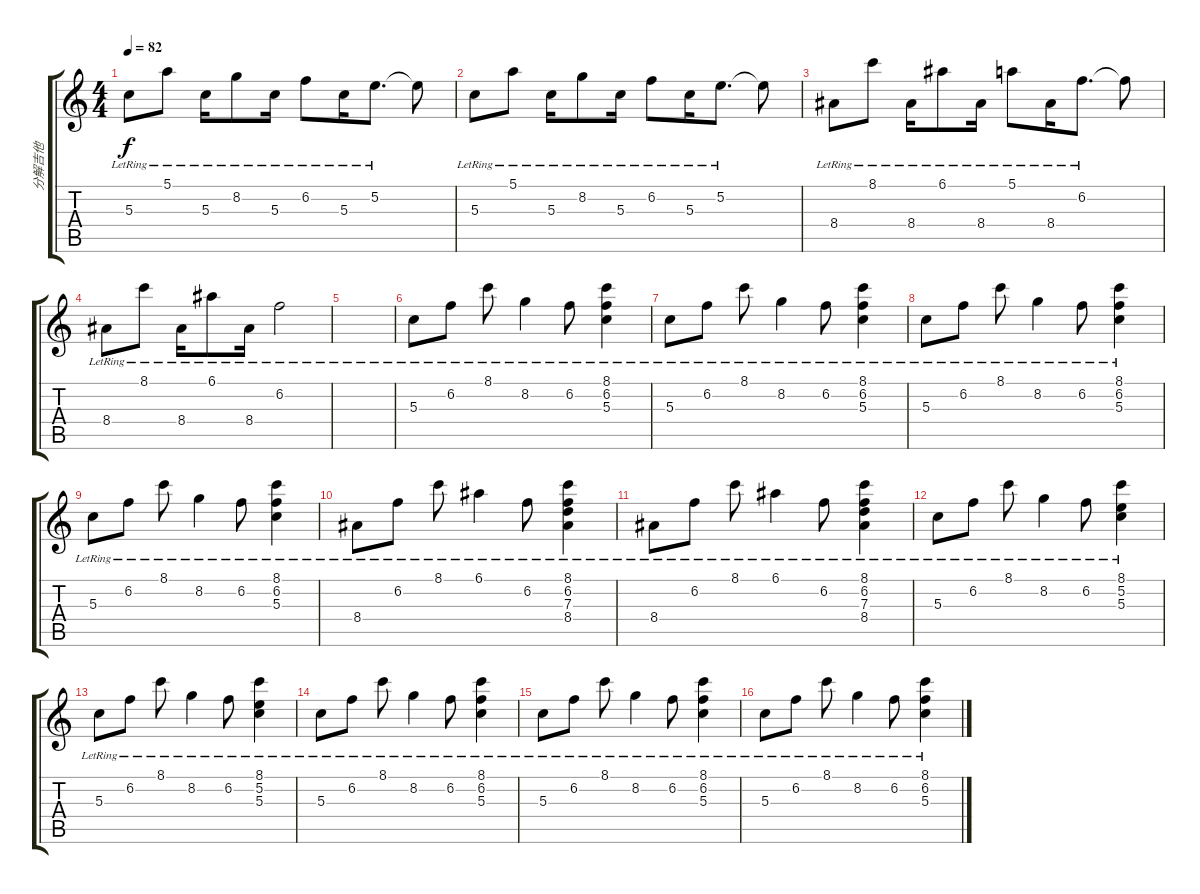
\track ("分解吉他" "分解吉他") {instrument electricguitarclean}
\staff {score tabs}
\tuning (E4 B3 G3 D3 A2 E2) {hide}
\ts (4 4)
\tempo 82
\clef g2
\ks c
5.3{lr}.8{dy f} 5.1{lr}.8 5.3{lr}.16 8.2{lr}.8 5.3{lr}.16 6.2{lr}.8 5.3{lr}.16 5.2{lr}.8{d} 5.2{t}.8 |
5.3{lr}.8 5.1{lr}.8 5.3{lr}.16 8.2{lr}.8 5.3{lr}.16 6.2{lr}.8 5.3{lr}.16 5.2{lr}.8{d} 5.2{t}.8 |
8.4{lr}.8 8.1{lr}.8 8.4{lr}.16 6.1{lr}.8 8.4{lr}.16 5.1{lr}.8 8.4{lr}.16 6.2{lr}.8{d} 6.2{t}.8 |
8.4{lr}.8 8.1{lr}.8 8.4{lr}.16 6.1{lr}.8 8.4{lr}.16 6.2{lr}.2 |
|
5.3{lr}.8 6.2{lr}.8 8.1{lr}.8 8.2{lr}.4 6.2{lr}.8 (8.1{lr} 6.2{lr} 5.3{lr}).4 |
5.3{lr}.8 6.2{lr}.8 8.1{lr}.8 8.2{lr}.4 6.2{lr}.8 (8.1{lr} 6.2{lr} 5.3{lr}).4 |
5.3{lr}.8 6.2{lr}.8 8.1{lr}.8 8.2{lr}.4 6.2{lr}.8 (8.1{lr} 6.2{lr} 5.3{lr}).4 |
5.3{lr}.8 6.2{lr}.8 8.1{lr}.8 8.2{lr}.4 6.2{lr}.8 (8.1{lr} 6.2{lr} 5.3{lr}).4 |
8.4{lr}.8 6.2{lr}.8 8.1{lr}.8 6.1{lr}.4 6.2{lr}.8 (8.1{lr} 6.2{lr} 7.3{lr} 8.4{lr}).4 |
8.4{lr}.8 6.2{lr}.8 8.1{lr}.8 6.1{lr}.4 6.2{lr}.8 (8.1{lr} 6.2{lr} 7.3{lr} 8.4{lr}).4 |
5.3{lr}.8 6.2{lr}.8 8.1{lr}.8 8.2{lr}.4 6.2{lr}.8 (8.1{lr} 5.2{lr} 5.3{lr}).4 |
5.3{lr}.8 6.2{lr}.8 8.1{lr}.8 8.2{lr}.4 6.2{lr}.8 (8.1{lr} 5.2{lr} 5.3{lr}).4 |
5.3{lr}.8 6.2{lr}.8 8.1{lr}.8 8.2{lr}.4 6.2{lr}.8 (8.1{lr} 6.2{lr} 5.3{lr}).4 |
5.3{lr}.8 6.2{lr}.8 8.1{lr}.8 8.2{lr}.4 6.2{lr}.8 (8.1{lr} 6.2{lr} 5.3{lr}).4 |
5.3{lr}.8 6.2{lr}.8 8.1{lr}.8 8.2{lr}.4 6.2{lr}.8 (8.1{lr} 6.2{lr} 5.3{lr}).4
